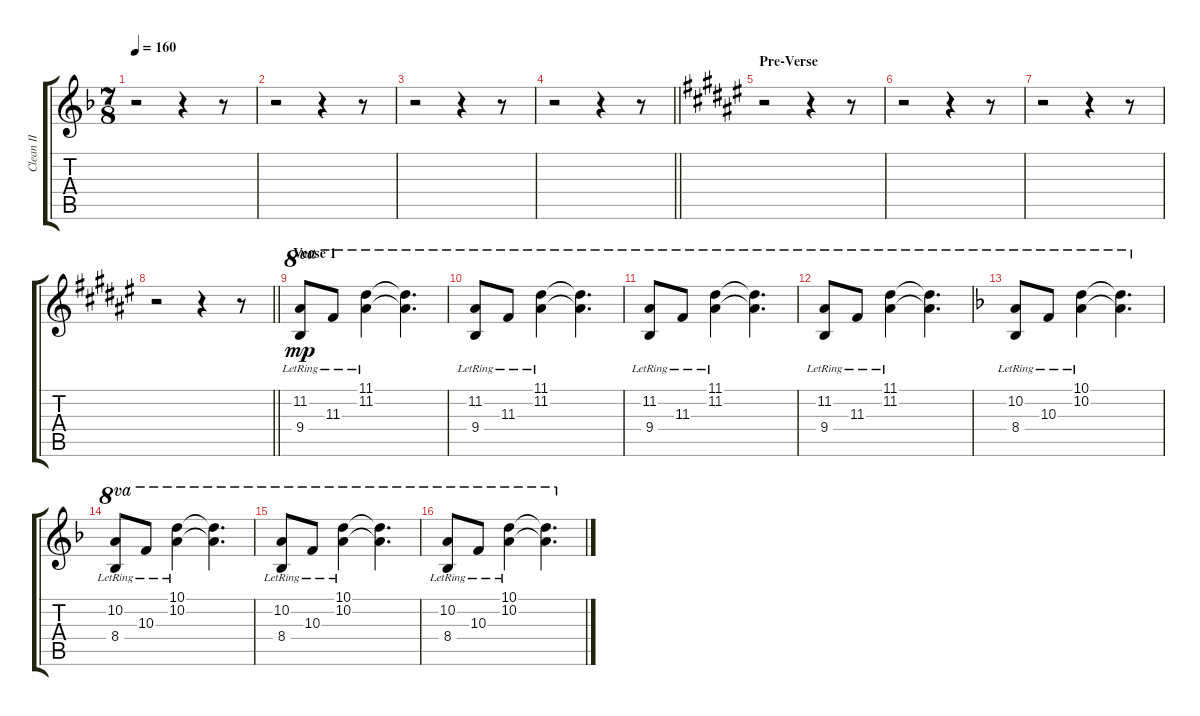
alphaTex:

\track ("Clean II" "Clean II") {instrument acousticguitarnylon}
\staff {score tabs}
\tuning (E4 B3 G3 D3 A2 E2) {hide}
\ts (7 8)
\tempo 160
\clef g2
\ks f
r.2{dy mp} r.4 r.8 |
r.2 r.4 r.8 |
r.2 r.4 r.8 |
\barLineRight lightlight
r.2 r.4 r.8 |
\section ("" "Pre-Verse")
\ks f#
r.2 r.4 r.8 |
\ks d#minor
r.2 r.4 r.8 |
r.2 r.4 r.8 |
\barLineRight lightlight
r.2 r.4 r.8 |
\section ("" "Verse 1")
\ks f#
(11.2{lr} 9.4{lr}).8{ot 8va} 11.3{lr}.8{ot 8va} (11.1{lr} 11.2{lr}).4{ot 8va} (11.1{t} 11.2{t}).4{d ot 8va} |
\ks d#minor
(11.2{lr} 9.4{lr}).8{ot 8va} 11.3{lr}.8{ot 8va} (11.1{lr} 11.2{lr}).4{ot 8va} (11.1{t} 11.2{t}).4{d ot 8va} |
\ks f#
(11.2{lr} 9.4{lr}).8{ot 8va} 11.3{lr}.8{ot 8va} (11.1{lr} 11.2{lr}).4{ot 8va} (11.1{t} 11.2{t}).4{d ot 8va} |
\ks d#minor
(11.2{lr} 9.4{lr}).8{ot 8va} 11.3{lr}.8{ot 8va} (11.1{lr} 11.2{lr}).4{ot 8va} (11.1{t} 11.2{t}).4{d ot 8va} |
\ks f
(10.2{lr} 8.4{lr}).8{ot 8va} 10.3{lr}.8{ot 8va} (10.1{lr} 10.2{lr}).4{ot 8va} (10.1{t} 10.2{t}).4{d ot 8va} |
(10.2{lr} 8.4{lr}).8{ot 8va} 10.3{lr}.8{ot 8va} (10.1{lr} 10.2{lr}).4{ot 8va} (10.1{t} 10.2{t}).4{d ot 8va} |
(10.2{lr} 8.4{lr}).8{ot 8va} 10.3{lr}.8{ot 8va} (10.1{lr} 10.2{lr}).4{ot 8va} (10.1{t} 10.2{t}).4{d ot 8va} |
(10.2{lr} 8.4{lr}).8{ot 8va} 10.3{lr}.8{ot 8va} (10.1{lr} 10.2{lr}).4{ot 8va} (10.1{t} 10.2{t}).4{d ot 8va}
